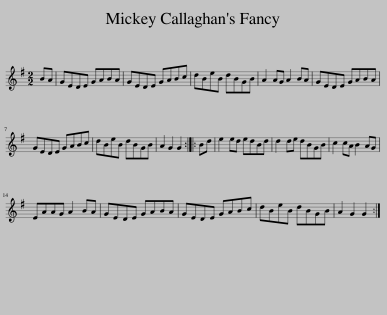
X:1
L:1/8
M:2/2
I:linebreak $
K:G
V:1 treble
V:1
 BA | GEDE GABA | GEDE GABc | dBeB dBGB | A2 AG A2 BA | %5
 GEDE GABA |$ GEDE GABc | dBeB dBGB | A2 G2 G2 :: Bd | %10
 e2 ed edBd | d2 de dBGB | c2 cA B2 AG |$ EAAG A2 BA | GEDE GABA | %15
 GEDE GABc | dBeB dBGB | A2 G2 G2 :| %18
